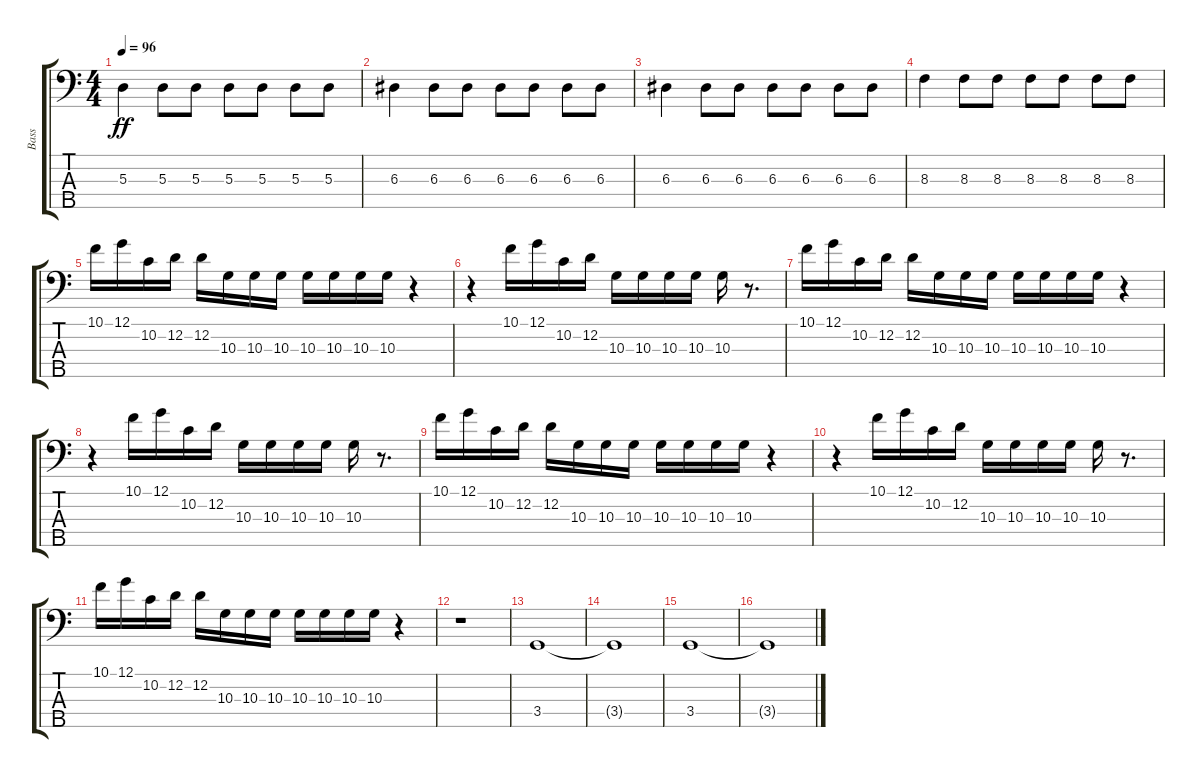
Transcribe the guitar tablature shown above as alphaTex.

\track ("Bass" "Bass") {instrument electricbassfinger}
\staff {score tabs}
\tuning (G2 D2 A1 E1 B0) {hide}
\ts (4 4)
\tempo 96
\clef f4
\ks c
5.3.4{dy ff} 5.3.8 5.3.8 5.3.8 5.3.8 5.3.8 5.3.8 |
6.3.4 6.3.8 6.3.8 6.3.8 6.3.8 6.3.8 6.3.8 |
6.3.4 6.3.8 6.3.8 6.3.8 6.3.8 6.3.8 6.3.8 |
8.3.4 8.3.8 8.3.8 8.3.8 8.3.8 8.3.8 8.3.8 |
10.1.16 12.1.16 10.2.16 12.2.16 12.2.16 10.3.16 10.3.16 10.3.16 10.3.16 10.3.16 10.3.16 10.3.16 r.4 |
r.4 10.1.16 12.1.16 10.2.16 12.2.16 10.3.16 10.3.16 10.3.16 10.3.16 10.3.16 r.8{d} |
10.1.16 12.1.16 10.2.16 12.2.16 12.2.16 10.3.16 10.3.16 10.3.16 10.3.16 10.3.16 10.3.16 10.3.16 r.4 |
r.4 10.1.16 12.1.16 10.2.16 12.2.16 10.3.16 10.3.16 10.3.16 10.3.16 10.3.16 r.8{d} |
10.1.16 12.1.16 10.2.16 12.2.16 12.2.16 10.3.16 10.3.16 10.3.16 10.3.16 10.3.16 10.3.16 10.3.16 r.4 |
r.4 10.1.16 12.1.16 10.2.16 12.2.16 10.3.16 10.3.16 10.3.16 10.3.16 10.3.16 r.8{d} |
10.1.16 12.1.16 10.2.16 12.2.16 12.2.16 10.3.16 10.3.16 10.3.16 10.3.16 10.3.16 10.3.16 10.3.16 r.4 |
r.1 |
3.4.1 |
3.4{t}.1 |
3.4.1 |
3.4{t}.1
